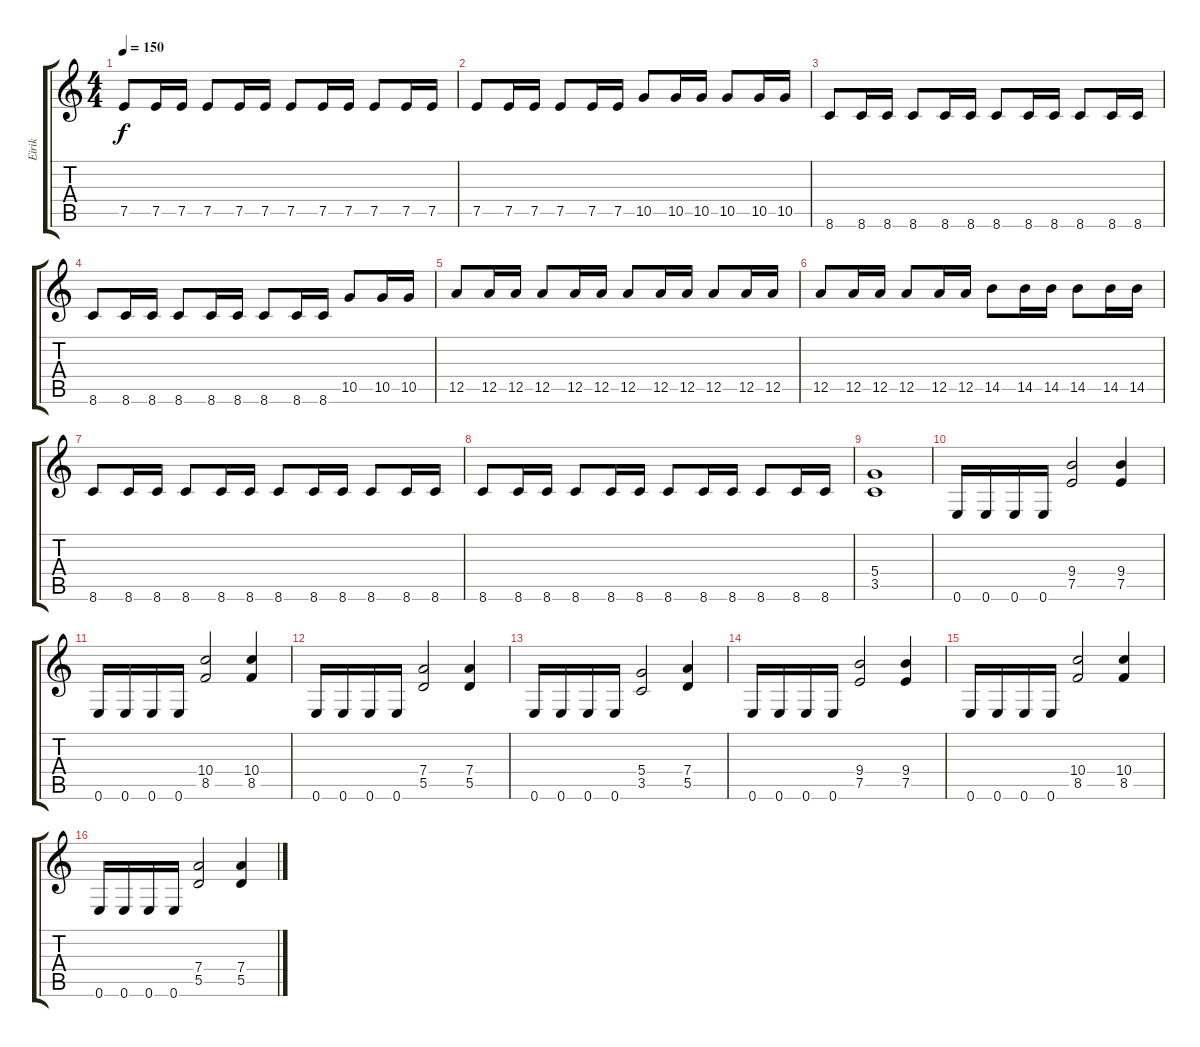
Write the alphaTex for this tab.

\track ("Eirik" "Eirik") {instrument distortionguitar}
\staff {score tabs}
\tuning (E4 B3 G3 D3 A2 E2) {hide}
\ts (4 4)
\tempo 150
\clef g2
\ks c
7.5.8{dy f} 7.5.16 7.5.16 7.5.8 7.5.16 7.5.16 7.5.8 7.5.16 7.5.16 7.5.8 7.5.16 7.5.16 |
7.5.8 7.5.16 7.5.16 7.5.8 7.5.16 7.5.16 10.5.8 10.5.16 10.5.16 10.5.8 10.5.16 10.5.16 |
8.6.8 8.6.16 8.6.16 8.6.8 8.6.16 8.6.16 8.6.8 8.6.16 8.6.16 8.6.8 8.6.16 8.6.16 |
8.6.8 8.6.16 8.6.16 8.6.8 8.6.16 8.6.16 8.6.8 8.6.16 8.6.16 10.5.8 10.5.16 10.5.16 |
12.5.8 12.5.16 12.5.16 12.5.8 12.5.16 12.5.16 12.5.8 12.5.16 12.5.16 12.5.8 12.5.16 12.5.16 |
12.5.8 12.5.16 12.5.16 12.5.8 12.5.16 12.5.16 14.5.8 14.5.16 14.5.16 14.5.8 14.5.16 14.5.16 |
8.6.8 8.6.16 8.6.16 8.6.8 8.6.16 8.6.16 8.6.8 8.6.16 8.6.16 8.6.8 8.6.16 8.6.16 |
8.6.8 8.6.16 8.6.16 8.6.8 8.6.16 8.6.16 8.6.8 8.6.16 8.6.16 8.6.8 8.6.16 8.6.16 |
(5.4 3.5).1 |
0.6.16 0.6.16 0.6.16 0.6.16 (9.4 7.5).2 (9.4 7.5).4 |
0.6.16 0.6.16 0.6.16 0.6.16 (10.4 8.5).2 (10.4 8.5).4 |
0.6.16 0.6.16 0.6.16 0.6.16 (7.4 5.5).2 (7.4 5.5).4 |
0.6.16 0.6.16 0.6.16 0.6.16 (5.4 3.5).2 (7.4 5.5).4 |
0.6.16 0.6.16 0.6.16 0.6.16 (9.4 7.5).2 (9.4 7.5).4 |
0.6.16 0.6.16 0.6.16 0.6.16 (10.4 8.5).2 (10.4 8.5).4 |
0.6.16 0.6.16 0.6.16 0.6.16 (7.4 5.5).2 (7.4 5.5).4
